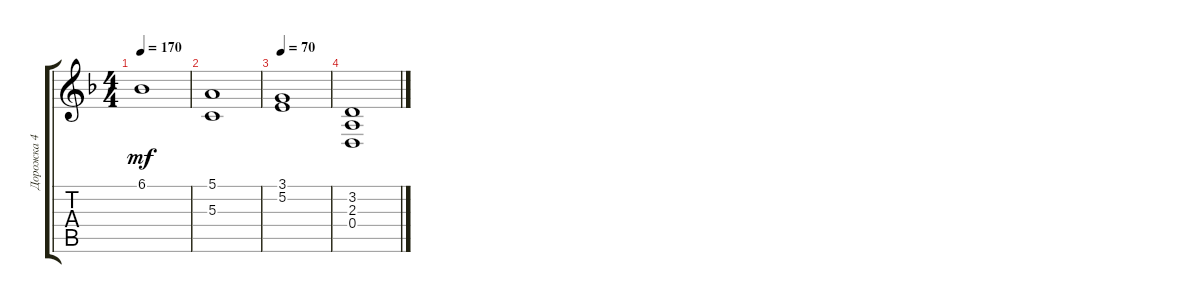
\track ("Дорожка 4" "Дорожка 4") {instrument choiraahs}
\staff {score tabs}
\tuning (E4 B3 G3 D3 A2 E2) {hide}
\ts (4 4)
\tempo 170
\clef g2
\ks f
6.1.1{dy mf} |
(5.1 5.3).1 |
\tempo 70
(3.1 5.2).1 |
(3.2 2.3 0.4).1
